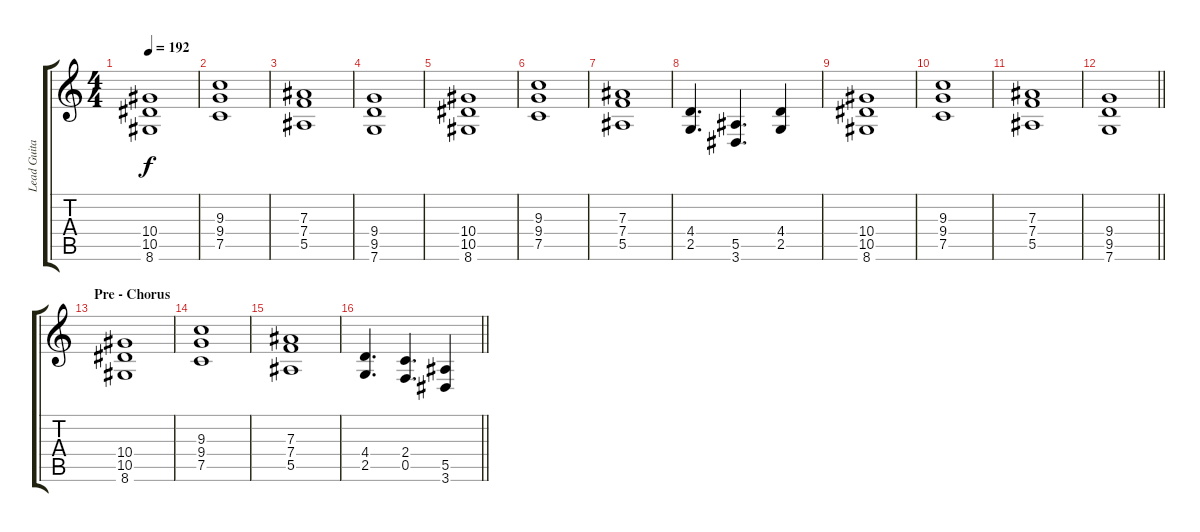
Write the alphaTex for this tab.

\track ("Lead Guitar" "Lead Guita") {instrument distortionguitar}
\staff {score tabs}
\tuning (C4 G3 Eb3 Bb2 F2 C2) {hide}
\ts (4 4)
\tempo 192
\clef g2
\ks c
(10.4 10.5 8.6).1{dy f} |
(9.3 9.4 7.5).1 |
(7.3 7.4 5.5).1 |
(9.4 9.5 7.6).1 |
(10.4 10.5 8.6).1 |
(9.3 9.4 7.5).1 |
(7.3 7.4 5.5).1 |
(4.4 2.5).4{d} (5.5 3.6).4{d} (4.4 2.5).4 |
(10.4 10.5 8.6).1 |
(9.3 9.4 7.5).1 |
(7.3 7.4 5.5).1 |
\barLineRight lightlight
(9.4 9.5 7.6).1 |
\section ("" "Pre - Chorus")
(10.4 10.5 8.6).1 |
(9.3 9.4 7.5).1 |
(7.3 7.4 5.5).1 |
\barLineRight lightlight
(4.4 2.5).4{d} (2.4 0.5).4{d} (5.5 3.6).4
